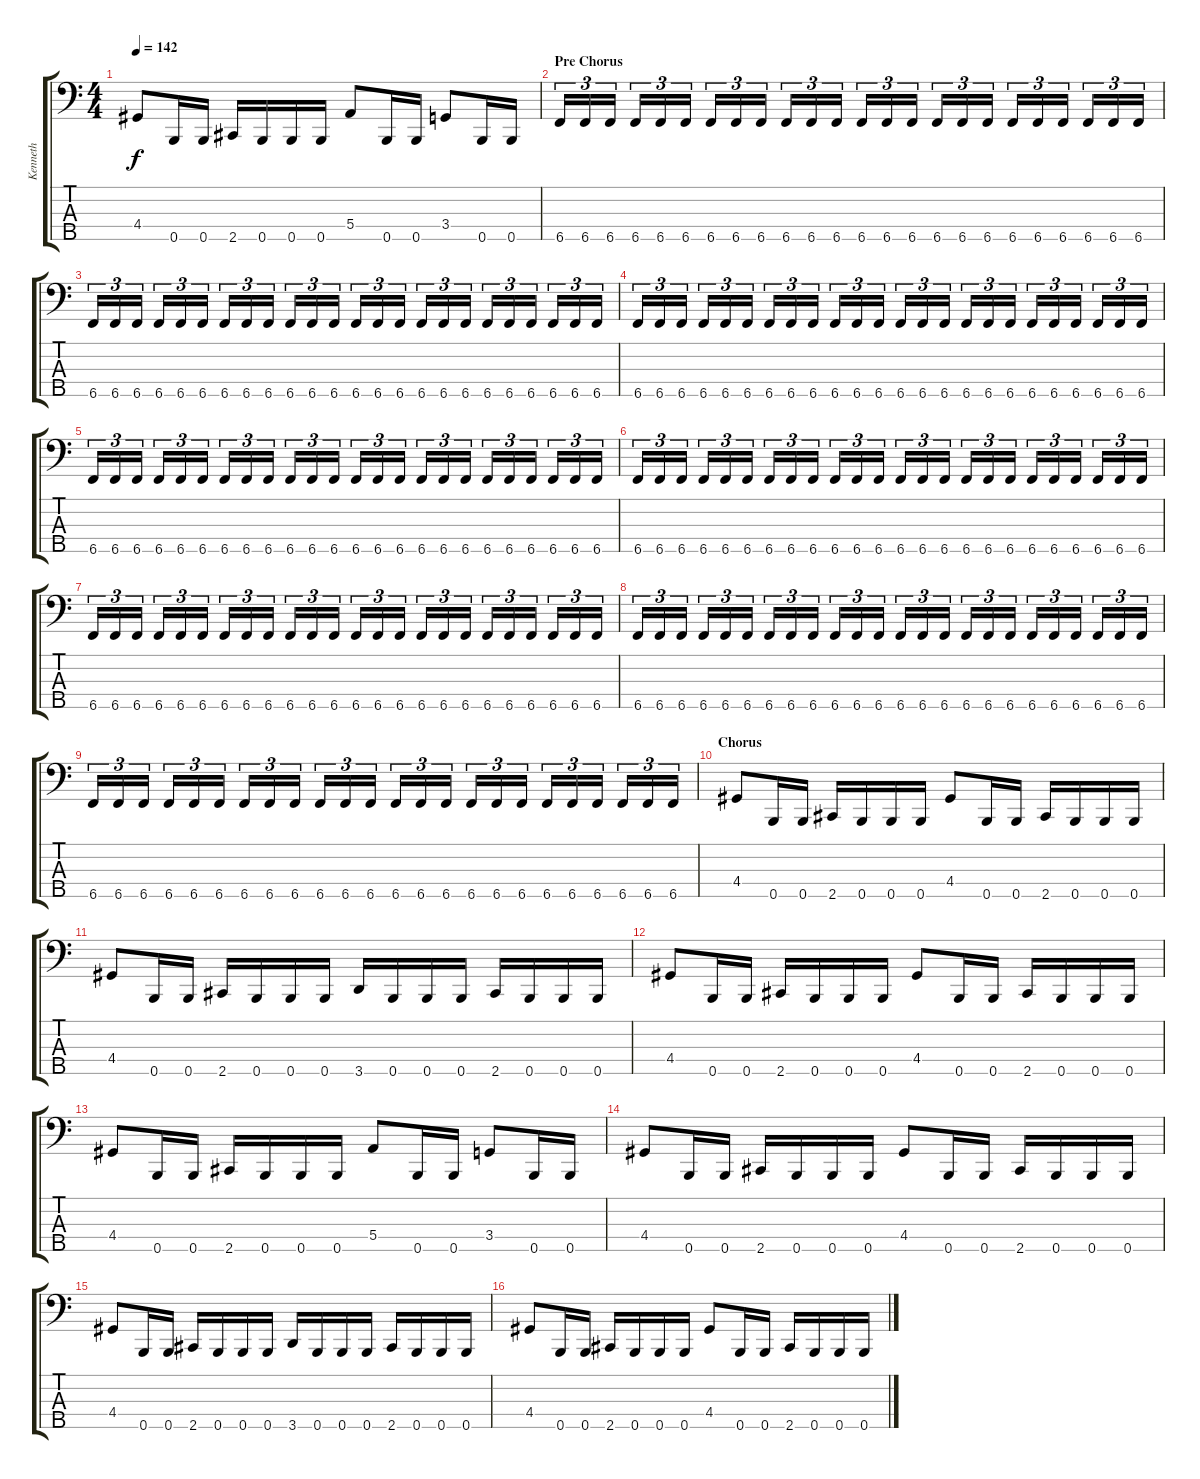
\track ("Kenneth" "Kenneth") {instrument electricbasspick}
\staff {score tabs}
\tuning (G2 D2 A1 E1 B0) {hide}
\ts (4 4)
\tempo 142
\clef f4
\ks c
4.4.8{dy f} 0.5.16 0.5.16 2.5.16 0.5.16 0.5.16 0.5.16 5.4.8 0.5.16 0.5.16 3.4.8 0.5.16 0.5.16 |
\section ("" "Pre Chorus")
6.5.16{tu (3 2)} 6.5.16{tu (3 2)} 6.5.16{tu (3 2)} 6.5.16{tu (3 2)} 6.5.16{tu (3 2)} 6.5.16{tu (3 2)} 6.5.16{tu (3 2)} 6.5.16{tu (3 2)} 6.5.16{tu (3 2)} 6.5.16{tu (3 2)} 6.5.16{tu (3 2)} 6.5.16{tu (3 2)} 6.5.16{tu (3 2)} 6.5.16{tu (3 2)} 6.5.16{tu (3 2)} 6.5.16{tu (3 2)} 6.5.16{tu (3 2)} 6.5.16{tu (3 2)} 6.5.16{tu (3 2)} 6.5.16{tu (3 2)} 6.5.16{tu (3 2)} 6.5.16{tu (3 2)} 6.5.16{tu (3 2)} 6.5.16{tu (3 2)} |
6.5.16{tu (3 2)} 6.5.16{tu (3 2)} 6.5.16{tu (3 2)} 6.5.16{tu (3 2)} 6.5.16{tu (3 2)} 6.5.16{tu (3 2)} 6.5.16{tu (3 2)} 6.5.16{tu (3 2)} 6.5.16{tu (3 2)} 6.5.16{tu (3 2)} 6.5.16{tu (3 2)} 6.5.16{tu (3 2)} 6.5.16{tu (3 2)} 6.5.16{tu (3 2)} 6.5.16{tu (3 2)} 6.5.16{tu (3 2)} 6.5.16{tu (3 2)} 6.5.16{tu (3 2)} 6.5.16{tu (3 2)} 6.5.16{tu (3 2)} 6.5.16{tu (3 2)} 6.5.16{tu (3 2)} 6.5.16{tu (3 2)} 6.5.16{tu (3 2)} |
6.5.16{tu (3 2)} 6.5.16{tu (3 2)} 6.5.16{tu (3 2)} 6.5.16{tu (3 2)} 6.5.16{tu (3 2)} 6.5.16{tu (3 2)} 6.5.16{tu (3 2)} 6.5.16{tu (3 2)} 6.5.16{tu (3 2)} 6.5.16{tu (3 2)} 6.5.16{tu (3 2)} 6.5.16{tu (3 2)} 6.5.16{tu (3 2)} 6.5.16{tu (3 2)} 6.5.16{tu (3 2)} 6.5.16{tu (3 2)} 6.5.16{tu (3 2)} 6.5.16{tu (3 2)} 6.5.16{tu (3 2)} 6.5.16{tu (3 2)} 6.5.16{tu (3 2)} 6.5.16{tu (3 2)} 6.5.16{tu (3 2)} 6.5.16{tu (3 2)} |
6.5.16{tu (3 2)} 6.5.16{tu (3 2)} 6.5.16{tu (3 2)} 6.5.16{tu (3 2)} 6.5.16{tu (3 2)} 6.5.16{tu (3 2)} 6.5.16{tu (3 2)} 6.5.16{tu (3 2)} 6.5.16{tu (3 2)} 6.5.16{tu (3 2)} 6.5.16{tu (3 2)} 6.5.16{tu (3 2)} 6.5.16{tu (3 2)} 6.5.16{tu (3 2)} 6.5.16{tu (3 2)} 6.5.16{tu (3 2)} 6.5.16{tu (3 2)} 6.5.16{tu (3 2)} 6.5.16{tu (3 2)} 6.5.16{tu (3 2)} 6.5.16{tu (3 2)} 6.5.16{tu (3 2)} 6.5.16{tu (3 2)} 6.5.16{tu (3 2)} |
6.5.16{tu (3 2)} 6.5.16{tu (3 2)} 6.5.16{tu (3 2)} 6.5.16{tu (3 2)} 6.5.16{tu (3 2)} 6.5.16{tu (3 2)} 6.5.16{tu (3 2)} 6.5.16{tu (3 2)} 6.5.16{tu (3 2)} 6.5.16{tu (3 2)} 6.5.16{tu (3 2)} 6.5.16{tu (3 2)} 6.5.16{tu (3 2)} 6.5.16{tu (3 2)} 6.5.16{tu (3 2)} 6.5.16{tu (3 2)} 6.5.16{tu (3 2)} 6.5.16{tu (3 2)} 6.5.16{tu (3 2)} 6.5.16{tu (3 2)} 6.5.16{tu (3 2)} 6.5.16{tu (3 2)} 6.5.16{tu (3 2)} 6.5.16{tu (3 2)} |
6.5.16{tu (3 2)} 6.5.16{tu (3 2)} 6.5.16{tu (3 2)} 6.5.16{tu (3 2)} 6.5.16{tu (3 2)} 6.5.16{tu (3 2)} 6.5.16{tu (3 2)} 6.5.16{tu (3 2)} 6.5.16{tu (3 2)} 6.5.16{tu (3 2)} 6.5.16{tu (3 2)} 6.5.16{tu (3 2)} 6.5.16{tu (3 2)} 6.5.16{tu (3 2)} 6.5.16{tu (3 2)} 6.5.16{tu (3 2)} 6.5.16{tu (3 2)} 6.5.16{tu (3 2)} 6.5.16{tu (3 2)} 6.5.16{tu (3 2)} 6.5.16{tu (3 2)} 6.5.16{tu (3 2)} 6.5.16{tu (3 2)} 6.5.16{tu (3 2)} |
6.5.16{tu (3 2)} 6.5.16{tu (3 2)} 6.5.16{tu (3 2)} 6.5.16{tu (3 2)} 6.5.16{tu (3 2)} 6.5.16{tu (3 2)} 6.5.16{tu (3 2)} 6.5.16{tu (3 2)} 6.5.16{tu (3 2)} 6.5.16{tu (3 2)} 6.5.16{tu (3 2)} 6.5.16{tu (3 2)} 6.5.16{tu (3 2)} 6.5.16{tu (3 2)} 6.5.16{tu (3 2)} 6.5.16{tu (3 2)} 6.5.16{tu (3 2)} 6.5.16{tu (3 2)} 6.5.16{tu (3 2)} 6.5.16{tu (3 2)} 6.5.16{tu (3 2)} 6.5.16{tu (3 2)} 6.5.16{tu (3 2)} 6.5.16{tu (3 2)} |
6.5.16{tu (3 2)} 6.5.16{tu (3 2)} 6.5.16{tu (3 2)} 6.5.16{tu (3 2)} 6.5.16{tu (3 2)} 6.5.16{tu (3 2)} 6.5.16{tu (3 2)} 6.5.16{tu (3 2)} 6.5.16{tu (3 2)} 6.5.16{tu (3 2)} 6.5.16{tu (3 2)} 6.5.16{tu (3 2)} 6.5.16{tu (3 2)} 6.5.16{tu (3 2)} 6.5.16{tu (3 2)} 6.5.16{tu (3 2)} 6.5.16{tu (3 2)} 6.5.16{tu (3 2)} 6.5.16{tu (3 2)} 6.5.16{tu (3 2)} 6.5.16{tu (3 2)} 6.5.16{tu (3 2)} 6.5.16{tu (3 2)} 6.5.16{tu (3 2)} |
\section ("" "Chorus")
4.4.8 0.5.16 0.5.16 2.5.16 0.5.16 0.5.16 0.5.16 4.4.8 0.5.16 0.5.16 2.5.16 0.5.16 0.5.16 0.5.16 |
4.4.8 0.5.16 0.5.16 2.5.16 0.5.16 0.5.16 0.5.16 3.5.16 0.5.16 0.5.16 0.5.16 2.5.16 0.5.16 0.5.16 0.5.16 |
4.4.8 0.5.16 0.5.16 2.5.16 0.5.16 0.5.16 0.5.16 4.4.8 0.5.16 0.5.16 2.5.16 0.5.16 0.5.16 0.5.16 |
4.4.8 0.5.16 0.5.16 2.5.16 0.5.16 0.5.16 0.5.16 5.4.8 0.5.16 0.5.16 3.4.8 0.5.16 0.5.16 |
4.4.8 0.5.16 0.5.16 2.5.16 0.5.16 0.5.16 0.5.16 4.4.8 0.5.16 0.5.16 2.5.16 0.5.16 0.5.16 0.5.16 |
4.4.8 0.5.16 0.5.16 2.5.16 0.5.16 0.5.16 0.5.16 3.5.16 0.5.16 0.5.16 0.5.16 2.5.16 0.5.16 0.5.16 0.5.16 |
4.4.8 0.5.16 0.5.16 2.5.16 0.5.16 0.5.16 0.5.16 4.4.8 0.5.16 0.5.16 2.5.16 0.5.16 0.5.16 0.5.16
